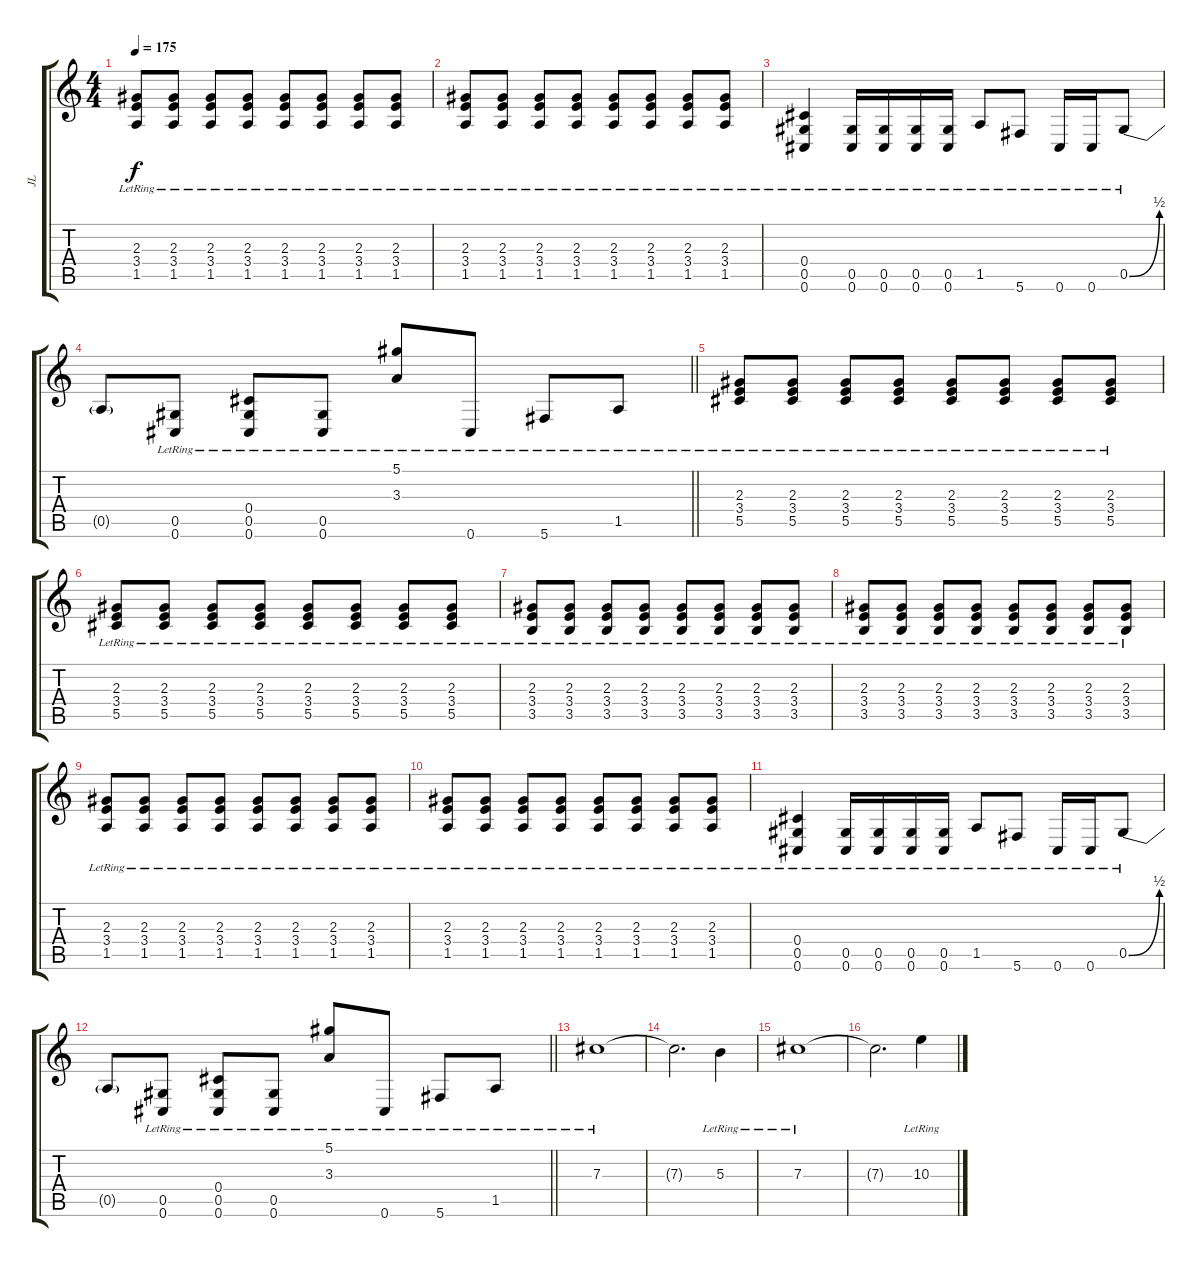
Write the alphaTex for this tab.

\track ("JL" "JL") {instrument electricguitarjazz}
\staff {score tabs}
\tuning (Eb4 Bb3 Gb3 Db3 Ab2 Db2) {hide}
\ts (4 4)
\tempo 175
\clef g2
\ks c
(2.3{lr} 3.4{lr} 1.5{lr}).8{dy f} (2.3{lr} 3.4{lr} 1.5{lr}).8 (2.3{lr} 3.4{lr} 1.5{lr}).8 (2.3{lr} 3.4{lr} 1.5{lr}).8 (2.3{lr} 3.4{lr} 1.5{lr}).8 (2.3{lr} 3.4{lr} 1.5{lr}).8 (2.3{lr} 3.4{lr} 1.5{lr}).8 (2.3{lr} 3.4{lr} 1.5{lr}).8 |
(2.3{lr} 3.4{lr} 1.5{lr}).8 (2.3{lr} 3.4{lr} 1.5{lr}).8 (2.3{lr} 3.4{lr} 1.5{lr}).8 (2.3{lr} 3.4{lr} 1.5{lr}).8 (2.3{lr} 3.4{lr} 1.5{lr}).8 (2.3{lr} 3.4{lr} 1.5{lr}).8 (2.3{lr} 3.4{lr} 1.5{lr}).8 (2.3{lr} 3.4{lr} 1.5{lr}).8 |
(0.4{lr} 0.5{lr} 0.6{lr}).4 (0.5{lr} 0.6{lr}).16 (0.5{lr} 0.6{lr}).16 (0.5{lr} 0.6{lr}).16 (0.5{lr} 0.6{lr}).16 1.5{lr}.8 5.6{lr}.8 0.6{lr}.16 0.6{lr}.16 0.5{be (bend 0 0 60 2) lr}.8 |
\barLineRight lightlight
0.5{t}.8 (0.5{lr} 0.6{lr}).8 (0.4{lr} 0.5{lr} 0.6{lr}).8 (0.5{lr} 0.6{lr}).8 (5.1{lr} 3.3{lr}).8 0.6{lr}.8 5.6{lr}.8 1.5{lr}.8 |
\section ("" "")
(2.3{lr} 3.4{lr} 5.5{lr}).8 (2.3{lr} 3.4{lr} 5.5{lr}).8 (2.3{lr} 3.4{lr} 5.5{lr}).8 (2.3{lr} 3.4{lr} 5.5{lr}).8 (2.3{lr} 3.4{lr} 5.5{lr}).8 (2.3{lr} 3.4{lr} 5.5{lr}).8 (2.3{lr} 3.4{lr} 5.5{lr}).8 (2.3{lr} 3.4{lr} 5.5{lr}).8 |
(2.3{lr} 3.4{lr} 5.5{lr}).8 (2.3{lr} 3.4{lr} 5.5{lr}).8 (2.3{lr} 3.4{lr} 5.5{lr}).8 (2.3{lr} 3.4{lr} 5.5{lr}).8 (2.3{lr} 3.4{lr} 5.5{lr}).8 (2.3{lr} 3.4{lr} 5.5{lr}).8 (2.3{lr} 3.4{lr} 5.5{lr}).8 (2.3{lr} 3.4{lr} 5.5{lr}).8 |
(2.3{lr} 3.4{lr} 3.5{lr}).8 (2.3{lr} 3.4{lr} 3.5{lr}).8 (2.3{lr} 3.4{lr} 3.5{lr}).8 (2.3{lr} 3.4{lr} 3.5{lr}).8 (2.3{lr} 3.4{lr} 3.5{lr}).8 (2.3{lr} 3.4{lr} 3.5{lr}).8 (2.3{lr} 3.4{lr} 3.5{lr}).8 (2.3{lr} 3.4{lr} 3.5{lr}).8 |
(2.3{lr} 3.4{lr} 3.5{lr}).8 (2.3{lr} 3.4{lr} 3.5{lr}).8 (2.3{lr} 3.4{lr} 3.5{lr}).8 (2.3{lr} 3.4{lr} 3.5{lr}).8 (2.3{lr} 3.4{lr} 3.5{lr}).8 (2.3{lr} 3.4{lr} 3.5{lr}).8 (2.3{lr} 3.4{lr} 3.5{lr}).8 (2.3{lr} 3.4{lr} 3.5{lr}).8 |
(2.3{lr} 3.4{lr} 1.5{lr}).8 (2.3{lr} 3.4{lr} 1.5{lr}).8 (2.3{lr} 3.4{lr} 1.5{lr}).8 (2.3{lr} 3.4{lr} 1.5{lr}).8 (2.3{lr} 3.4{lr} 1.5{lr}).8 (2.3{lr} 3.4{lr} 1.5{lr}).8 (2.3{lr} 3.4{lr} 1.5{lr}).8 (2.3{lr} 3.4{lr} 1.5{lr}).8 |
(2.3{lr} 3.4{lr} 1.5{lr}).8 (2.3{lr} 3.4{lr} 1.5{lr}).8 (2.3{lr} 3.4{lr} 1.5{lr}).8 (2.3{lr} 3.4{lr} 1.5{lr}).8 (2.3{lr} 3.4{lr} 1.5{lr}).8 (2.3{lr} 3.4{lr} 1.5{lr}).8 (2.3{lr} 3.4{lr} 1.5{lr}).8 (2.3{lr} 3.4{lr} 1.5{lr}).8 |
(0.4{lr} 0.5{lr} 0.6{lr}).4 (0.5{lr} 0.6{lr}).16 (0.5{lr} 0.6{lr}).16 (0.5{lr} 0.6{lr}).16 (0.5{lr} 0.6{lr}).16 1.5{lr}.8 5.6{lr}.8 0.6{lr}.16 0.6{lr}.16 0.5{be (bend 0 0 60 2) lr}.8 |
\barLineRight lightlight
0.5{t}.8 (0.5{lr} 0.6{lr}).8 (0.4{lr} 0.5{lr} 0.6{lr}).8 (0.5{lr} 0.6{lr}).8 (5.1{lr} 3.3{lr}).8 0.6{lr}.8 5.6{lr}.8 1.5{lr}.8 |
\section ("" "")
7.3{lr}.1 |
7.3{t}.2{d} 5.3{lr}.4 |
7.3{lr}.1 |
7.3{t}.2{d} 10.3{lr}.4
